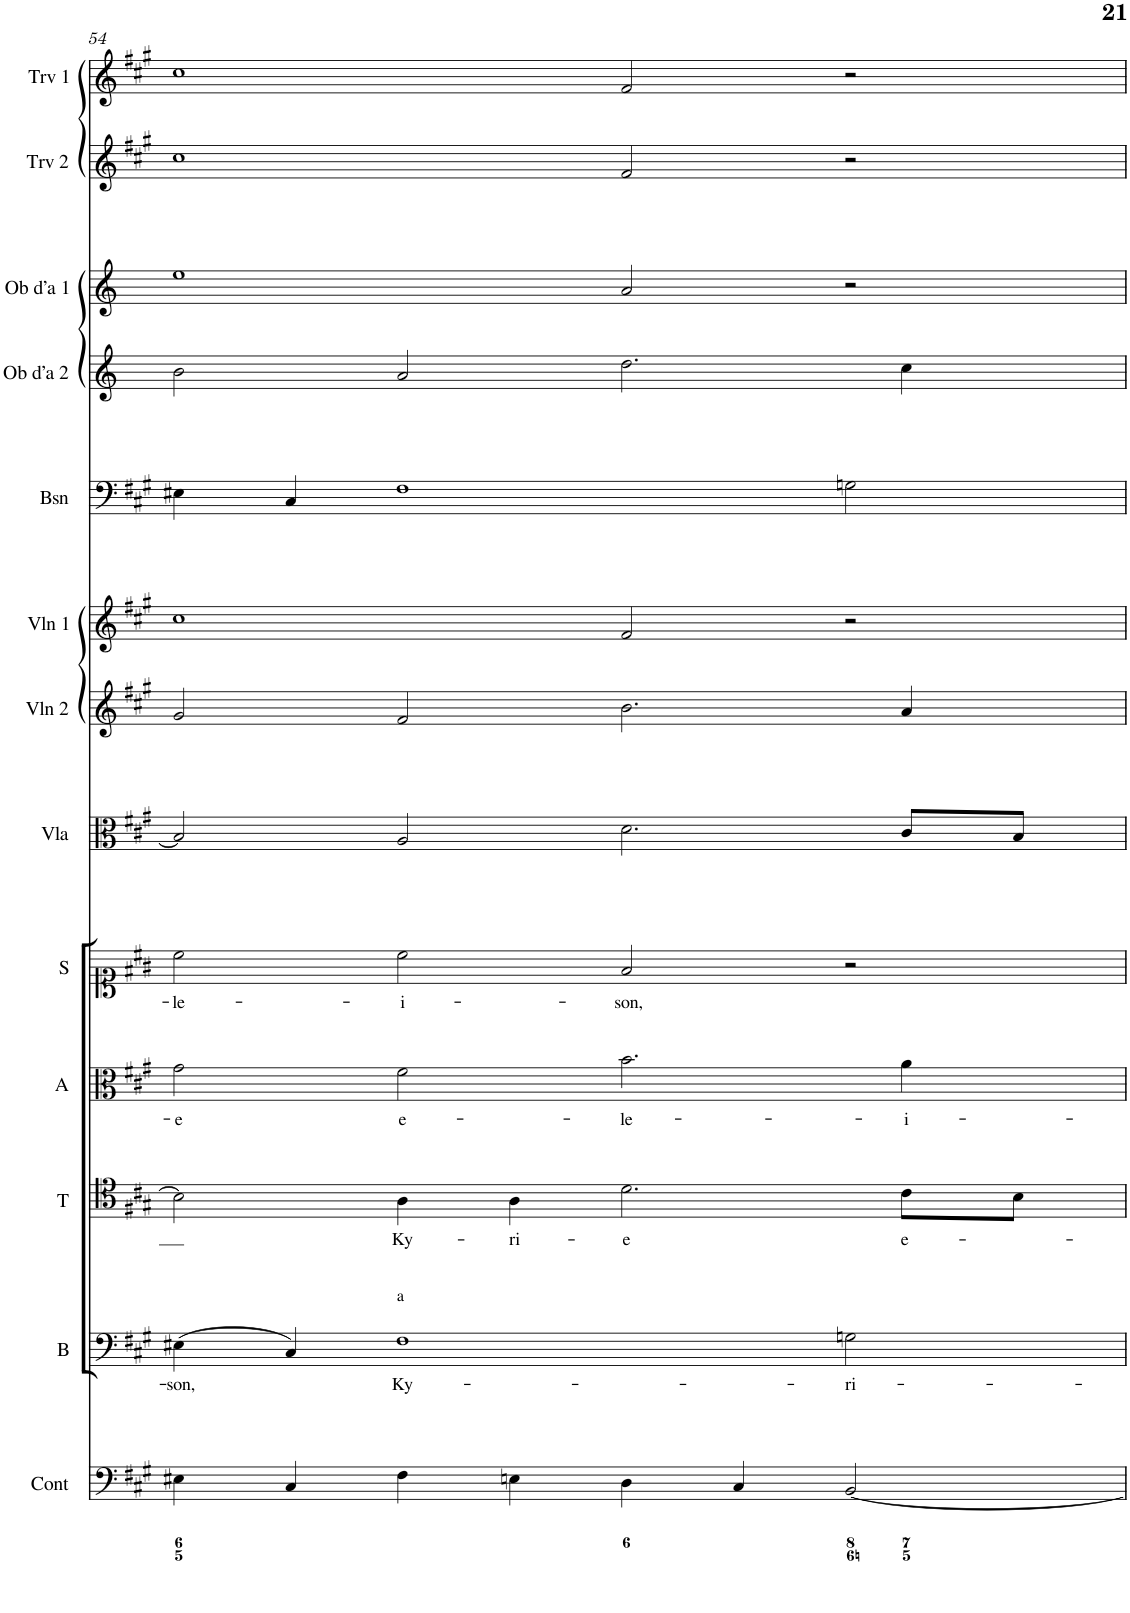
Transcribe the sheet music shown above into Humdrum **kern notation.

**kern	**kern	**text	**kern	**text	**kern	**text	**kern	**text	**kern	**kern	**kern	**kern	**kern	**kern	**kern	**kern
*part13	*part12	*part12	*part11	*part11	*part10	*part10	*part9	*part9	*part8	*part7	*part6	*part5	*part4	*part3	*part2	*part1
*staff13	*staff12	*staff12	*staff11	*staff11	*staff10	*staff10	*staff9	*staff9	*staff8	*staff7	*staff6	*staff5	*staff4	*staff3	*staff2	*staff1
*I"Continuo	*I"Bass	*	*I"Tenor	*	*I"Alto	*	*I"Soprano	*	*I"Viola	*I"Violin 2	*I"Violin 1	*I"Bassoon	*I"Oboe d’amore 2	*I"Oboe d’amore 1	*I"Traverso 2	*I"Traverso 1
*I'Cont	*I'B	*	*I'T	*	*I'A	*	*I'S	*	*I'Vla	*I'Vln 2	*I'Vln 1	*I'Bsn	*I'Ob d’a 2	*I'Ob d’a 1	*I'Trv 2	*I'Trv 1
!!LO:PB:g=z
*clefF4	*clefF4	*	*clefC4	*	*clefC3	*	*clefC1	*	*clefC3	*clefG2	*clefG2	*clefF4	*clefG2	*clefG2	*clefG2	*clefG2
*	*	*	*	*	*	*	*	*	*	*	*	*	*Trd2c3	*Trd2c3	*	*
*k[f#c#g#]	*k[f#c#g#]	*	*k[f#c#g#]	*	*k[f#c#g#]	*	*k[f#c#g#]	*	*k[f#c#g#]	*k[f#c#g#]	*k[f#c#g#]	*k[f#c#g#]	*k[]	*k[]	*k[f#c#g#]	*k[f#c#g#]
*M4/2	*M4/2	*	*M4/2	*	*M4/2	*	*M4/2	*	*M4/2	*M4/2	*M4/2	*M4/2	*M4/2	*M4/2	*M4/2	*M4/2
*met(c|)	*met(c|)	*	*met(c|)	*	*met(c|)	*	*met(c|)	*	*met(c|)	*met(c|)	*met(c|)	*met(c|)	*met(c|)	*met(c|)	*met(c|)	*met(c|)
=54	=54	=54	=54	=54	=54	=54	=54	=54	=54	=54	=54	=54	=54	=54	=54	=54
!	!	!LO:LY:b	!	!	!	!LO:LY:b	!	!LO:LY:b	!	!	!	!	!	!	!	!
4E#X\	(4E#X\	-son,	2B\]	.	2g#\	-e	2cc#\	-le-	2B/]	2g#/	1cc#	4E#X\	2b\	1ee	1cc#	1cc#
4C#/	4C#/)	.	.	.	.	.	.	.	.	.	.	4C#/	.	.	.	.
!	!LO:TX:a:t=a	!	!	!	!	!	!	!	!	!	!	!	!	!	!	!
!	!	!LO:LY:b	!	!LO:LY:b	!	!LO:LY:b	!	!LO:LY:b	!	!	!	!	!	!	!	!
4F#\	1F#	Ky-	4A\	Ky-	2f#\	e-	2cc#\	-i-	2A/	2f#/	.	1F#	2a/	.	.	.
!	!	!	!	!LO:LY:b	!	!	!	!	!	!	!	!	!	!	!	!
4En\	.	.	4A\	-ri-	.	.	.	.	.	.	.	.	.	.	.	.
!	!	!	!	!LO:LY:b	!	!LO:LY:b	!	!LO:LY:b	!	!	!	!	!	!	!	!
4D\	.	.	2.d\	-e	2.b\	-le-	2f#/	-son,	2.d\	2.b\	2f#/	.	2.dd\	2a/	2f#/	2f#/
4C#/	.	.	.	.	.	.	.	.	.	.	.	.	.	.	.	.
!	!	!LO:LY:b	!	!	!	!	!	!	!	!	!	!	!	!	!	!
[2BB/	2Gn\	-ri-	.	.	.	.	2r	.	.	.	2r	2Gn\	.	2r	2r	2r
!	!	!	!	!LO:LY:b	!	!LO:LY:b	!	!	!	!	!	!	!	!	!	!
.	.	.	8c#\L	e-	4a\	-i-	.	.	8c#/L	4a/	.	.	4cc\	.	.	.
.	.	.	8B\J	.	.	.	.	.	8B/J	.	.	.	.	.	.	.
=	=	=	=	=	=	=	=	=	=	=	=	=	=	=	=	=
*-	*-	*-	*-	*-	*-	*-	*-	*-	*-	*-	*-	*-	*-	*-	*-	*-
